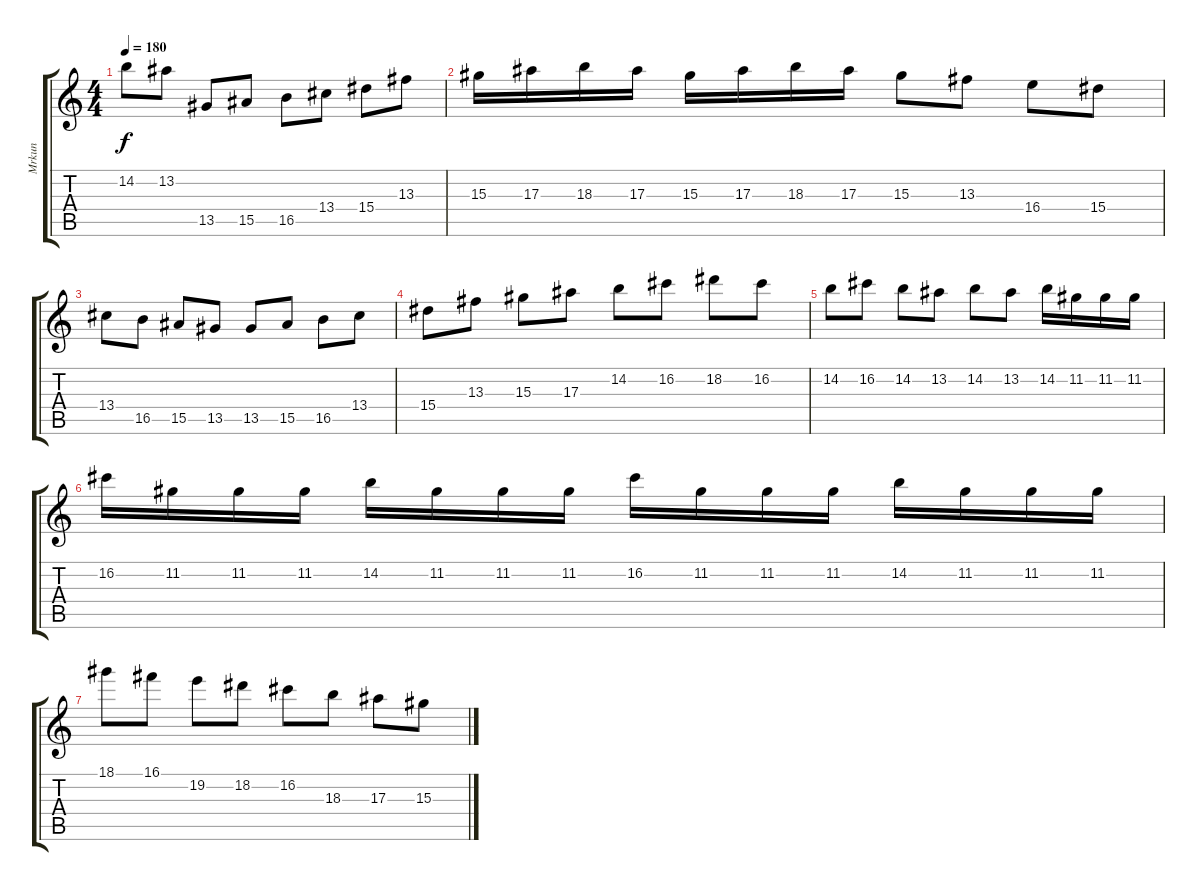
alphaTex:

\track ("Mrkun" "Mrkun") {instrument distortionguitar}
\staff {score tabs}
\tuning (D4 A3 F3 C3 G2 D2) {hide}
\ts (4 4)
\tempo 180
\clef g2
\ks c
14.2.8{dy f} 13.2.8 13.5.8 15.5.8 16.5.8 13.4.8 15.4.8 13.3.8 |
15.3.16 17.3.16 18.3.16 17.3.16 15.3.16 17.3.16 18.3.16 17.3.16 15.3.8 13.3.8 16.4.8 15.4.8 |
13.4.8 16.5.8 15.5.8 13.5.8 13.5.8 15.5.8 16.5.8 13.4.8 |
15.4.8 13.3.8 15.3.8 17.3.8 14.2.8 16.2.8 18.2.8 16.2.8 |
14.2.8 16.2.8 14.2.8 13.2.8 14.2.8 13.2.8 14.2.16 11.2.16 11.2.16 11.2.16 |
16.2.16 11.2.16 11.2.16 11.2.16 14.2.16 11.2.16 11.2.16 11.2.16 16.2.16 11.2.16 11.2.16 11.2.16 14.2.16 11.2.16 11.2.16 11.2.16 |
18.1.8 16.1.8 19.2.8 18.2.8 16.2.8 18.3.8 17.3.8 15.3.8
